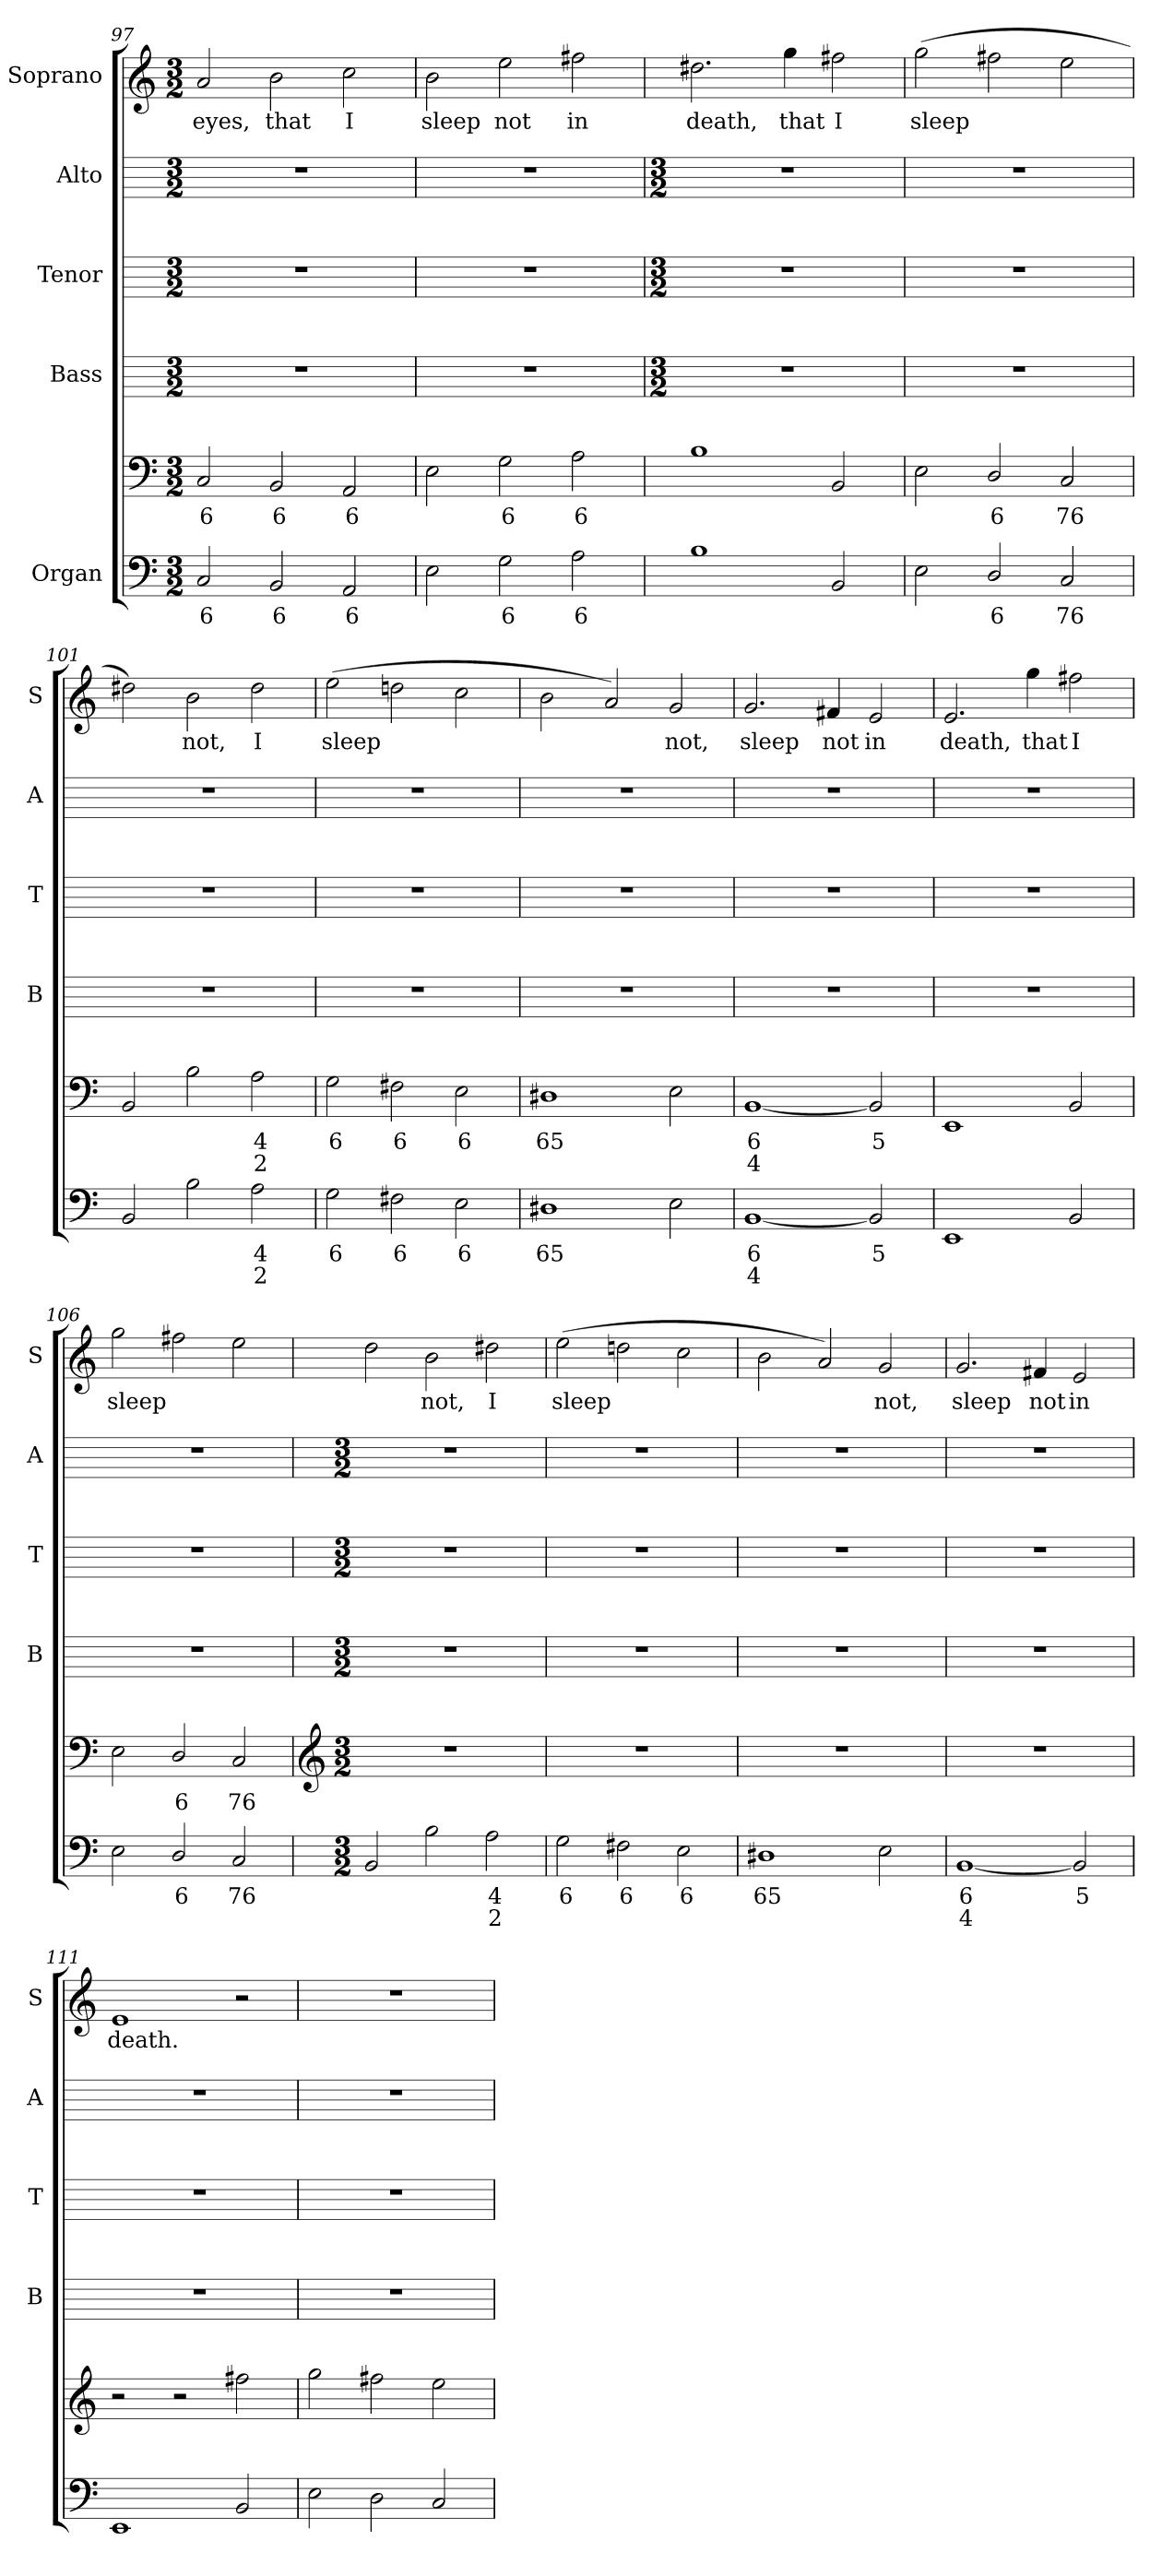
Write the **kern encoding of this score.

**kern	**text	**text	**kern	**text	**text	**kern	**kern	**kern	**kern	**text
*part5	*part5	*part5	*part5	*part5	*part5	*part4	*part3	*part2	*part1	*part1
*staff6	*staff6	*staff6	*staff5	*staff5	*staff5	*staff4	*staff3	*staff2	*staff1	*staff1
*I"Organ	*	*	*	*	*	*I"Bass	*I"Tenor	*I"Alto	*I"Soprano	*
*	*	*	*	*	*	*I'B	*I'T	*I'A	*I'S	*
*clefF4	*	*	*clefF4	*	*	*	*	*	*clefG2	*
*k[]	*	*	*k[]	*	*	*	*	*	*k[]	*
*C:	*	*	*C:	*	*	*	*	*	*C:	*
*M3/2	*	*	*M3/2	*	*	*M3/2	*M3/2	*M3/2	*M3/2	*
=97	=97	=97	=97	=97	=97	=97	=97	=97	=97	=97
!	!LO:LY:b	!	!	!LO:LY:b	!	!	!	!	!	!LO:LY:b
2C	6	.	2C	6	.	1.r	1.r	1.r	2a	eyes,
!	!LO:LY:b	!	!	!LO:LY:b	!	!	!	!	!	!LO:LY:b
2BB	6	.	2BB	6	.	.	.	.	2b	that
!	!LO:LY:b	!	!	!LO:LY:b	!	!	!	!	!	!LO:LY:b
2AA	6	.	2AA	6	.	.	.	.	2cc	I
=98	=98	=98	=98	=98	=98	=98	=98	=98	=98	=98
!	!	!	!	!	!	!	!	!	!	!LO:LY:b
2E	.	.	2E	.	.	1.r	1.r	1.r	2b	sleep
!	!LO:LY:b	!	!	!LO:LY:b	!	!	!	!	!	!LO:LY:b
2G	6	.	2G	6	.	.	.	.	2ee	not
!	!LO:LY:b	!	!	!LO:LY:b	!	!	!	!	!	!LO:LY:b
2A	6	.	2A	6	.	.	.	.	2ff#X	in
!!LO:LB:g=z
=99	=99	=99	=99	=99	=99	=99	=99	=99	=99	=99
*	*	*	*	*	*	*M3/2	*M3/2	*M3/2	*	*
!	!	!	!	!	!	!	!	!	!	!LO:LY:b
1B	.	.	1B	.	.	1.r	1.r	1.r	2.dd#X	death,
!	!	!	!	!	!	!	!	!	!	!LO:LY:b
.	.	.	.	.	.	.	.	.	4gg	that
!	!	!	!	!	!	!	!	!	!	!LO:LY:b
2BB	.	.	2BB	.	.	.	.	.	2ff#X	I
=100	=100	=100	=100	=100	=100	=100	=100	=100	=100	=100
!	!	!	!	!	!	!	!	!	!	!LO:LY:b
2E	.	.	2E	.	.	1.r	1.r	1.r	(>2gg	sleep
!	!LO:LY:b	!	!	!LO:LY:b	!	!	!	!	!	!
2D/	6	.	2D/	6	.	.	.	.	2ff#X	.
!	!LO:LY:b	!	!	!LO:LY:b	!	!	!	!	!	!
2C	76	.	2C	76	.	.	.	.	2ee	.
=101	=101	=101	=101	=101	=101	=101	=101	=101	=101	=101
2BB	.	.	2BB	.	.	1.r	1.r	1.r	2dd#X)	.
!	!	!	!	!	!	!	!	!	!	!LO:LY:b
2B	.	.	2B	.	.	.	.	.	2b	not,
!	!LO:LY:b	!LO:LY:b	!	!LO:LY:b	!LO:LY:b	!	!	!	!	!LO:LY:b
2A	4	2	2A	4	2	.	.	.	2dd#	I
=102	=102	=102	=102	=102	=102	=102	=102	=102	=102	=102
!	!LO:LY:b	!	!	!LO:LY:b	!	!	!	!	!	!LO:LY:b
2G	6	.	2G	6	.	1.r	1.r	1.r	(>2ee	sleep
!	!LO:LY:b	!	!	!LO:LY:b	!	!	!	!	!	!
2F#X	6	.	2F#X	6	.	.	.	.	2ddn	.
!	!LO:LY:b	!	!	!LO:LY:b	!	!	!	!	!	!
2E	6	.	2E	6	.	.	.	.	2cc	.
=103	=103	=103	=103	=103	=103	=103	=103	=103	=103	=103
!	!LO:LY:b	!	!	!LO:LY:b	!	!	!	!	!	!
1D#X	65	.	1D#X	65	.	1.r	1.r	1.r	2b\	.
.	.	.	.	.	.	.	.	.	2a)	.
!	!	!	!	!	!	!	!	!	!	!LO:LY:b
2E	.	.	2E	.	.	.	.	.	2g	not,
=104	=104	=104	=104	=104	=104	=104	=104	=104	=104	=104
!	!LO:LY:b	!LO:LY:b	!	!LO:LY:b	!LO:LY:b	!	!	!	!	!LO:LY:b
[1BB	6	4	[1BB	6	4	1.r	1.r	1.r	2.g	sleep
!	!	!	!	!	!	!	!	!	!	!LO:LY:b
.	.	.	.	.	.	.	.	.	4f#X	not
!	!LO:LY:b	!	!	!LO:LY:b	!	!	!	!	!	!LO:LY:b
2BB]	5	.	2BB]	5	.	.	.	.	2e	in
=105	=105	=105	=105	=105	=105	=105	=105	=105	=105	=105
!	!	!	!	!	!	!	!	!	!	!LO:LY:b
1EE	.	.	1EE	.	.	1.r	1.r	1.r	2.e	death,
!	!	!	!	!	!	!	!	!	!	!LO:LY:b
.	.	.	.	.	.	.	.	.	4gg	that
!	!	!	!	!	!	!	!	!	!	!LO:LY:b
2BB	.	.	2BB	.	.	.	.	.	2ff#X	I
=106	=106	=106	=106	=106	=106	=106	=106	=106	=106	=106
!	!	!	!	!	!	!	!	!	!	!LO:LY:b
2E	.	.	2E	.	.	1.r	1.r	1.r	2gg	sleep
!	!LO:LY:b	!	!	!LO:LY:b	!	!	!	!	!	!
2D/	6	.	2D/	6	.	.	.	.	2ff#X	.
!	!LO:LY:b	!	!	!LO:LY:b	!	!	!	!	!	!
2C	76	.	2C	76	.	.	.	.	2ee	.
!!LO:LB:g=z
=107	=107	=107	=107	=107	=107	=107	=107	=107	=107	=107
*	*	*	*clefG2	*	*	*	*	*	*	*
*k[]	*	*	*k[]	*	*	*	*	*	*	*
*C:	*	*	*C:	*	*	*	*	*	*	*
*M3/2	*	*	*M3/2	*	*	*M3/2	*M3/2	*M3/2	*	*
!	!	!	!LO:N:vis=1	!	!	!	!	!	!	!
2BB	.	.	1.r	.	.	1.r	1.r	1.r	2dd	.
!	!	!	!	!	!	!	!	!	!	!LO:LY:b
2B	.	.	.	.	.	.	.	.	2b	not,
!	!LO:LY:b	!LO:LY:b	!	!	!	!	!	!	!	!LO:LY:b
2A	4	2	.	.	.	.	.	.	2dd#X	I
=108	=108	=108	=108	=108	=108	=108	=108	=108	=108	=108
!	!LO:LY:b	!	!LO:N:vis=1	!	!	!	!	!	!	!LO:LY:b
2G	6	.	1.r	.	.	1.r	1.r	1.r	(>2ee	sleep
!	!LO:LY:b	!	!	!	!	!	!	!	!	!
2F#X	6	.	.	.	.	.	.	.	2ddn	.
!	!LO:LY:b	!	!	!	!	!	!	!	!	!
2E	6	.	.	.	.	.	.	.	2cc	.
=109	=109	=109	=109	=109	=109	=109	=109	=109	=109	=109
!	!LO:LY:b	!	!LO:N:vis=1	!	!	!	!	!	!	!
1D#X	65	.	1.r	.	.	1.r	1.r	1.r	2b\	.
.	.	.	.	.	.	.	.	.	2a)	.
!	!	!	!	!	!	!	!	!	!	!LO:LY:b
2E	.	.	.	.	.	.	.	.	2g	not,
=110	=110	=110	=110	=110	=110	=110	=110	=110	=110	=110
!	!LO:LY:b	!LO:LY:b	!LO:N:vis=1	!	!	!	!	!	!	!LO:LY:b
[1BB	6	4	1.r	.	.	1.r	1.r	1.r	2.g	sleep
!	!	!	!	!	!	!	!	!	!	!LO:LY:b
.	.	.	.	.	.	.	.	.	4f#X	not
!	!LO:LY:b	!	!	!	!	!	!	!	!	!LO:LY:b
2BB]	5	.	.	.	.	.	.	.	2e	in
=111	=111	=111	=111	=111	=111	=111	=111	=111	=111	=111
!	!	!	!	!	!	!	!	!	!	!LO:LY:b
1EE	.	.	2r	.	.	1.r	1.r	1.r	1e	death.
.	.	.	2r	.	.	.	.	.	.	.
2BB	.	.	2ff#X	.	.	.	.	.	2r	.
=112	=112	=112	=112	=112	=112	=112	=112	=112	=112	=112
!	!	!	!	!	!	!	!	!	!LO:N:vis=1	!
2E	.	.	2gg	.	.	1.r	1.r	1.r	1.r	.
2D	.	.	2ff#X	.	.	.	.	.	.	.
2C	.	.	2ee	.	.	.	.	.	.	.
=	=	=	=	=	=	=	=	=	=	=
*-	*-	*-	*-	*-	*-	*-	*-	*-	*-	*-
